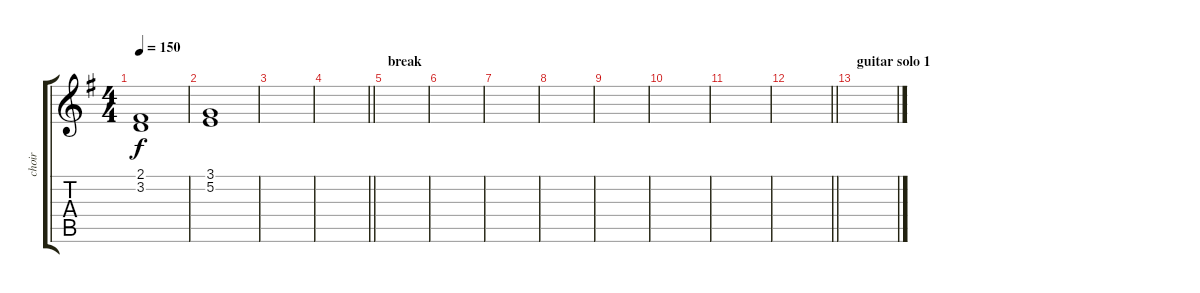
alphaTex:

\track ("choir" "choir") {instrument fx5brightness}
\staff {score tabs}
\tuning (E4 B3 G3 D3 A2 E2) {hide}
\ts (4 4)
\tempo 150
\clef g2
\ks eminor
(2.1 3.2).1{dy f} |
(3.1 5.2).1 |
|
\barLineRight lightlight
|
\section ("" "break")
|
|
|
|
|
|
|
\barLineRight lightlight
|
\section ("" "guitar solo 1")
